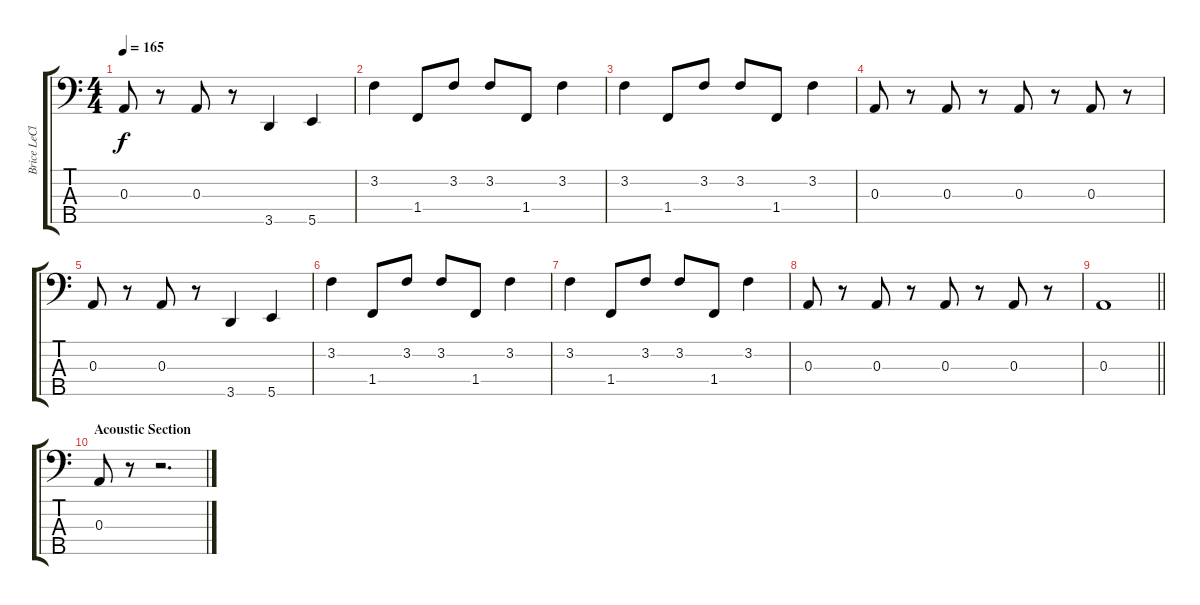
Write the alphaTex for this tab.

\track ("Brice LeClercq" "Brice LeCl") {instrument electricbasspick}
\staff {score tabs}
\tuning (G2 D2 A1 E1 B0) {hide}
\ts (4 4)
\tempo 165
\clef f4
\ks c
0.3.8{dy f} r.8 0.3.8 r.8 3.5.4 5.5.4 |
3.2.4 1.4.8 3.2.8 3.2.8 1.4.8 3.2.4 |
3.2.4 1.4.8 3.2.8 3.2.8 1.4.8 3.2.4 |
0.3.8 r.8 0.3.8 r.8 0.3.8 r.8 0.3.8 r.8 |
0.3.8 r.8 0.3.8 r.8 3.5.4 5.5.4 |
3.2.4 1.4.8 3.2.8 3.2.8 1.4.8 3.2.4 |
3.2.4 1.4.8 3.2.8 3.2.8 1.4.8 3.2.4 |
0.3.8 r.8 0.3.8 r.8 0.3.8 r.8 0.3.8 r.8 |
\barLineRight lightlight
0.3.1 |
\section ("" "Acoustic Section")
0.3.8 r.8 r.2{d}
